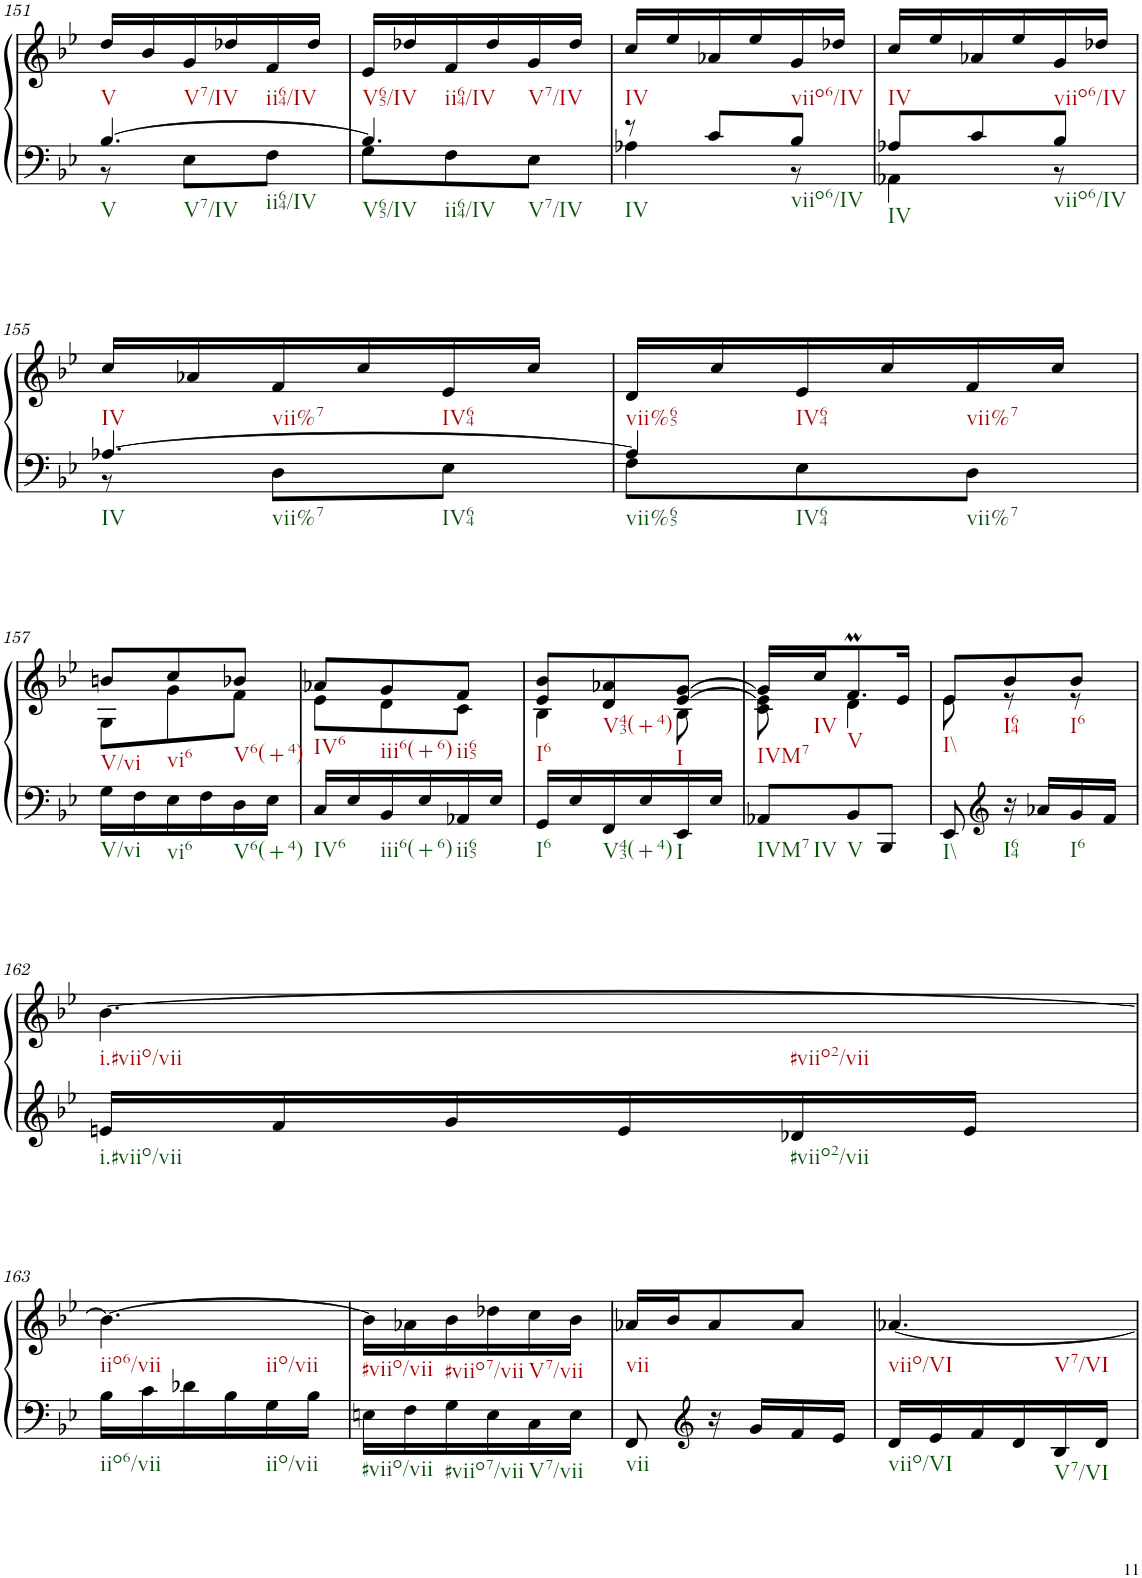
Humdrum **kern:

**kern	**kern
*part1	*part1
*staff2	*staff1
*I"unbenannt1	*
!!LO:PB:g=z
*clefF4	*clefG2
*k[b-e-]	*k[b-e-]
*M3/8	*M3/8
=151	=151
*^	*
[4.B-/	8r	16dd/LL
.	.	16b-/
.	8E-\L	16g/
.	.	16dd-X/
.	8F\J	16f/
.	.	16dd-/JJ
=152	=152	=152
4.B-/]	8G\L	16e-/LL
.	.	16dd-X/
.	8F\	16f/
.	.	16dd-/
.	8E-\J	16g/
.	.	16dd-/JJ
=153	=153	=153
8r	4A-X\	16cc/LL
.	.	16ee-/
8c/L	.	16a-X/
.	.	16ee-/
8B-/J	8r	16g/
.	.	16dd-X/JJ
=154	=154	=154
8A-X/L	4AA-X\	16cc/LL
.	.	16ee-/
8c/	.	16a-X/
.	.	16ee-/
8B-/J	8r	16g/
.	.	16dd-X/JJ
!!LO:LB:g=z
=155	=155	=155
[4.A-X/	8r	16cc/LL
.	.	16a-X/
.	8D\L	16f/
.	.	16cc/
.	8E-\J	16e-/
.	.	16cc/JJ
=156	=156	=156
4A-/]	8F\L	16d/LL
.	.	16cc/
.	8E-\	16e-/
.	.	16cc/
8ryy	8D\J	16f/
.	.	16cc/JJ
*v	*v	*
!!LO:LB:g=z
=157	=157
*	*^
16G\LL	8bn/L	8G\L
16F\	.	.
16E-\	8cc/	8g\
16F\	.	.
16D\	8b-X/J	8f\J
16E-\JJ	.	.
=158	=158	=158
16C/LL	8a-X/L	8e-\L
16E-/	.	.
16BB-/	8g/	8d\
16E-/	.	.
16AA-X/	8f/J	8c\J
16E-/JJ	.	.
=159	=159	=159
16GG/LL	8e-/ 8b-/L	4B-\
16E-/	.	.
16FF/	8d/ 8a-X/	.
16E-/	.	.
16EE-/	[8e-/ [8g/J	8B-\
16E-/JJ	.	.
=160	=160	=160
8AA-X/L	16g/LL]	8c\ 8e-\]
.	16cc/J	.
8BB-/	8.fM/	4d\
8BBB-/J	.	.
.	16e-/Jk	.
=161	=161	=161
8EE-/	8e-/L	8e-\
*clefG2	*	*
16r	8b-/	8r
16a-X/LL	.	.
16g/	8b-/J	8r
16f/JJ	.	.
*	*v	*v
!!LO:LB:g=z
=162	=162
16en/LL	[4.b-\
16f/	.
16g/	.
16e/	.
16d-X/	.
16e/JJ	.
!!LO:LB:g=z
=163	=163
16B-\LL	4.b-\_
16c\	.
16d-X\	.
16B-\	.
16G\	.
16B-\JJ	.
=164	=164
16En\LL	16b-\LL]
16F\	16a-X\
16G\	16b-\
16E\	16dd-X\
16C\	16cc\
16E\JJ	16b-\JJ
=165	=165
8FF/	16a-X/LL
.	16b-/J
*clefG2	*
16r	8a-/
16g/LL	.
16f/	8a-/J
16e-/JJ	.
=166	=166
16d/LL	[4.a-X/
16e-/	.
16f/	.
16d/	.
16B-/	.
16d/JJ	.
=	=
*-	*-
